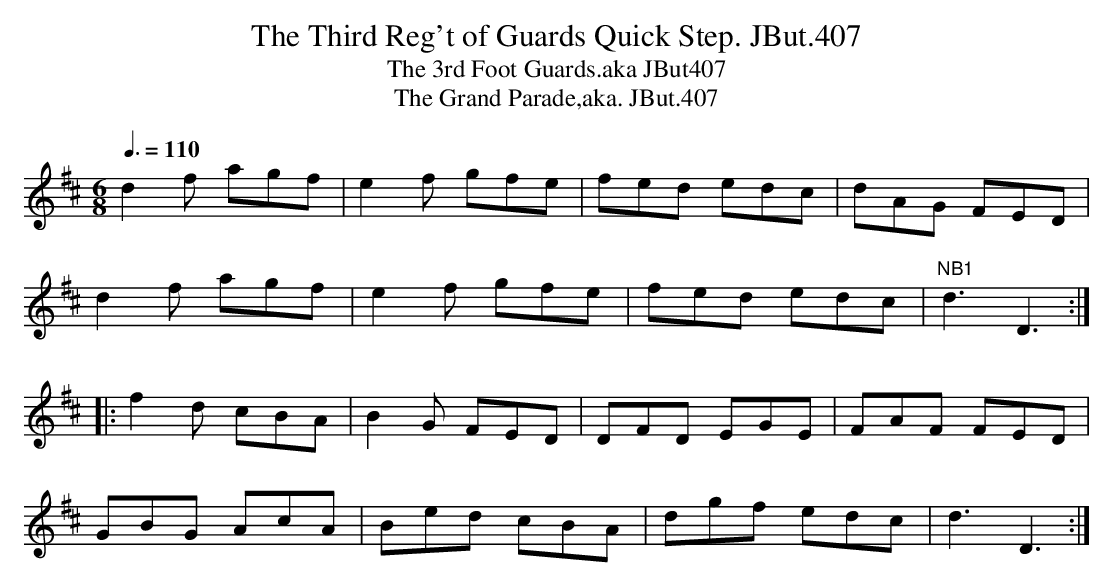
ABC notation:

X:1
T:Third Reg't of Guards Quick Step. JBut.407, The
T:3rd Foot Guards.aka JBut407, The
T:Grand Parade,aka. JBut.407, The
M:6/8
L:1/8
Q:3/8=110
K:D
d2f agf|e2f gfe|fed edc|dAG FED|
d2f agf|e2f gfe|fed edc|"NB1"d3D3:|
|:f2d cBA|B2G FED|DFD EGE|FAF FED|
GBG AcA|Bed  cBA|dgf edc|d3D3:|
